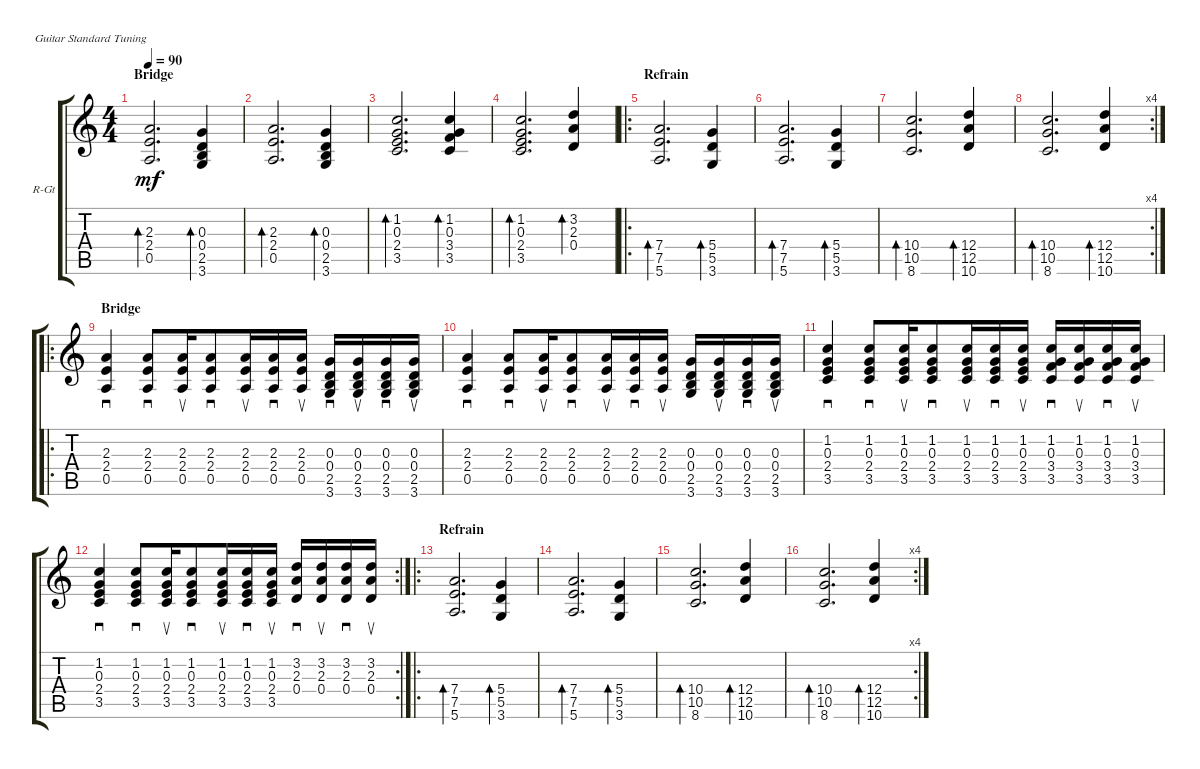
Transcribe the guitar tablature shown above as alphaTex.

\defaultSystemsLayout 4
\bracketExtendMode groupsimilarinstruments
\firstSystemTrackNameOrientation horizontal
\otherSystemsTrackNameOrientation horizontal
\track ("Rhythm Guitar" "R-Gt") {instrument acousticgrandpiano}
\staff {score tabs}
\tuning (E4 B3 G3 D3 A2 E2)
\displaytranspose 12
\ts (4 4)
\section ("" "Bridge")
\tempo 90
\clef g2
\ks c
(0.5 2.4 2.3).2{d bd 30 dy mf} (3.6 2.5 0.4 0.3).4{bd 60} |
(0.5 2.4 2.3).2{d bd 51} (3.6 2.5 0.4 0.3).4{bd 54} |
(3.5 2.4 0.3 1.2).2{d bd 51} (3.5 3.4 0.3 1.2).4{bd 54} |
(3.5 2.4 0.3 1.2).2{d bd 48} (0.4 2.3 3.2).4{bd 30} |
\ro
\beaming (8 6 2)
\section ("" "Refrain")
(7.4 7.5 5.6).2{d bd 70} (5.4 5.5 3.6).4{bd 68} |
(7.4 7.5 5.6).2{d bd 67} (5.4 5.5 3.6).4{bd 65} |
(10.4 10.5 8.6).2{d bd 64} (12.4 12.5 10.6).4{bd 62} |
\rc 4
(10.4 10.5 8.6).2{d bd 61} (12.4 12.5 10.6).4{bd 60} |
\ro
\section ("" "Bridge")
(0.5 2.4 2.3).4{sd} (0.5 2.4 2.3).8{sd} (0.5 2.4 2.3).16{su} (0.5 2.4 2.3).8{sd} (0.5 2.4 2.3).16{su} (0.5 2.4 2.3).16{sd} (0.5 2.4 2.3).16{su} (3.6 2.5 0.4 0.3).16{sd} (3.6 2.5 0.4 0.3).16{su} (3.6 2.5 0.4 0.3).16{sd} (3.6 2.5 0.4 0.3).16{su} |
(0.5 2.4 2.3).4{sd} (0.5 2.4 2.3).8{sd} (0.5 2.4 2.3).16{su} (0.5 2.4 2.3).8{sd} (0.5 2.4 2.3).16{su} (0.5 2.4 2.3).16{sd} (0.5 2.4 2.3).16{su} (3.6 2.5 0.4 0.3).16 (3.6 2.5 0.4 0.3).16{su} (3.6 2.5 0.4 0.3).16{sd} (3.6 2.5 0.4 0.3).16{su} |
(3.5 2.4 0.3 1.2).4{sd} (3.5 2.4 0.3 1.2).8{sd} (3.5 2.4 0.3 1.2).16{su} (3.5 2.4 0.3 1.2).8{sd} (3.5 2.4 0.3 1.2).16{su} (3.5 2.4 0.3 1.2).16{sd} (3.5 2.4 0.3 1.2).16{su} (3.5 3.4 0.3 1.2).16{sd} (3.5 3.4 0.3 1.2).16{su} (3.5 3.4 0.3 1.2).16{sd} (3.5 3.4 0.3 1.2).16{su} |
\rc 2
(3.5 2.4 0.3 1.2).4{sd} (3.5 2.4 0.3 1.2).8{sd} (3.5 2.4 0.3 1.2).16{su} (3.5 2.4 0.3 1.2).8{sd} (3.5 2.4 0.3 1.2).16{su} (3.5 2.4 0.3 1.2).16{sd} (3.5 2.4 0.3 1.2).16{su} (0.4 2.3 3.2).16{sd} (0.4 2.3 3.2).16{su} (0.4 2.3 3.2).16{sd} (0.4 2.3 3.2).16{su} |
\ro
\section ("" "Refrain")
(7.4 7.5 5.6).2{d bd 70} (5.4 5.5 3.6).4{bd 68} |
(7.4 7.5 5.6).2{d bd 67} (5.4 5.5 3.6).4{bd 65} |
(10.4 10.5 8.6).2{d bd 64} (12.4 12.5 10.6).4{bd 62} |
\rc 4
(10.4 10.5 8.6).2{d bd 61} (12.4 12.5 10.6).4{bd 60}
